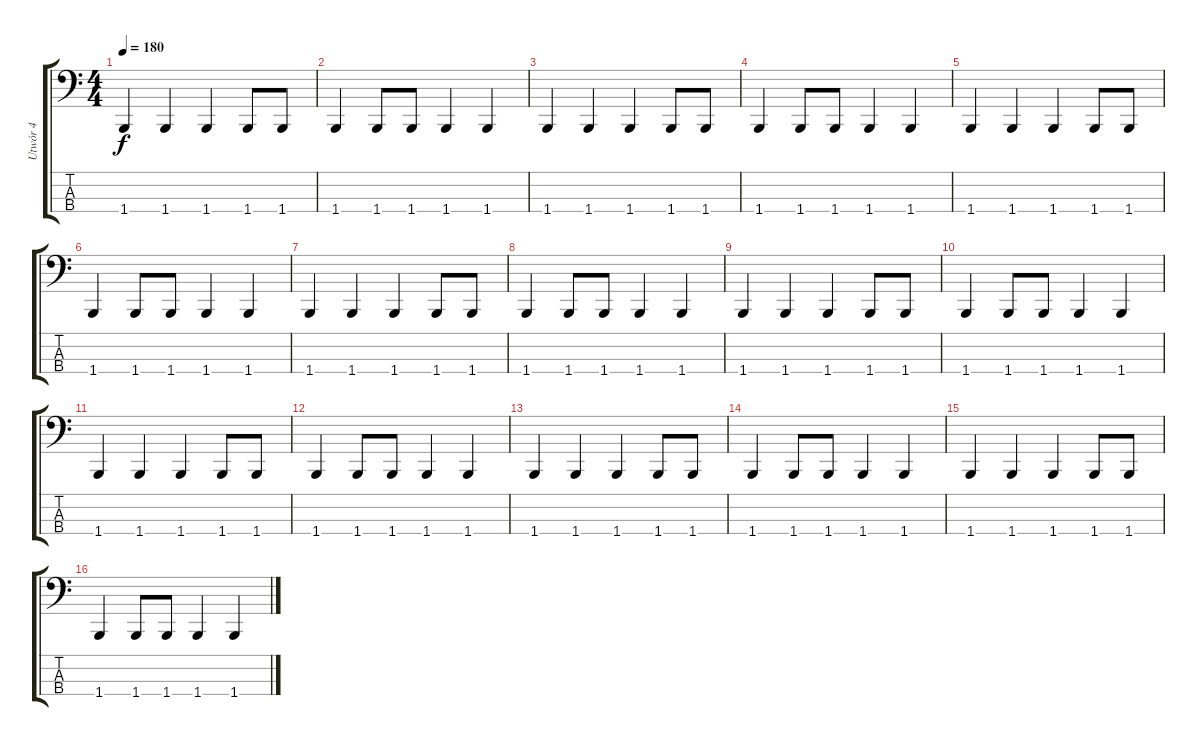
\track ("Utwór 4" "Utwór 4") {instrument electricbassfinger}
\staff {score tabs}
\tuning (Eb2 Bb1 F1 Bb0) {hide}
\ts (4 4)
\tempo 180
\clef f4
\ks c
1.4.4{dy f} 1.4.4 1.4.4 1.4.8 1.4.8 |
1.4.4 1.4.8 1.4.8 1.4.4 1.4.4 |
1.4.4 1.4.4 1.4.4 1.4.8 1.4.8 |
1.4.4 1.4.8 1.4.8 1.4.4 1.4.4 |
1.4.4 1.4.4 1.4.4 1.4.8 1.4.8 |
1.4.4 1.4.8 1.4.8 1.4.4 1.4.4 |
1.4.4 1.4.4 1.4.4 1.4.8 1.4.8 |
1.4.4 1.4.8 1.4.8 1.4.4 1.4.4 |
1.4.4 1.4.4 1.4.4 1.4.8 1.4.8 |
1.4.4 1.4.8 1.4.8 1.4.4 1.4.4 |
1.4.4 1.4.4 1.4.4 1.4.8 1.4.8 |
1.4.4 1.4.8 1.4.8 1.4.4 1.4.4 |
1.4.4 1.4.4 1.4.4 1.4.8 1.4.8 |
1.4.4 1.4.8 1.4.8 1.4.4 1.4.4 |
1.4.4 1.4.4 1.4.4 1.4.8 1.4.8 |
1.4.4 1.4.8 1.4.8 1.4.4 1.4.4
